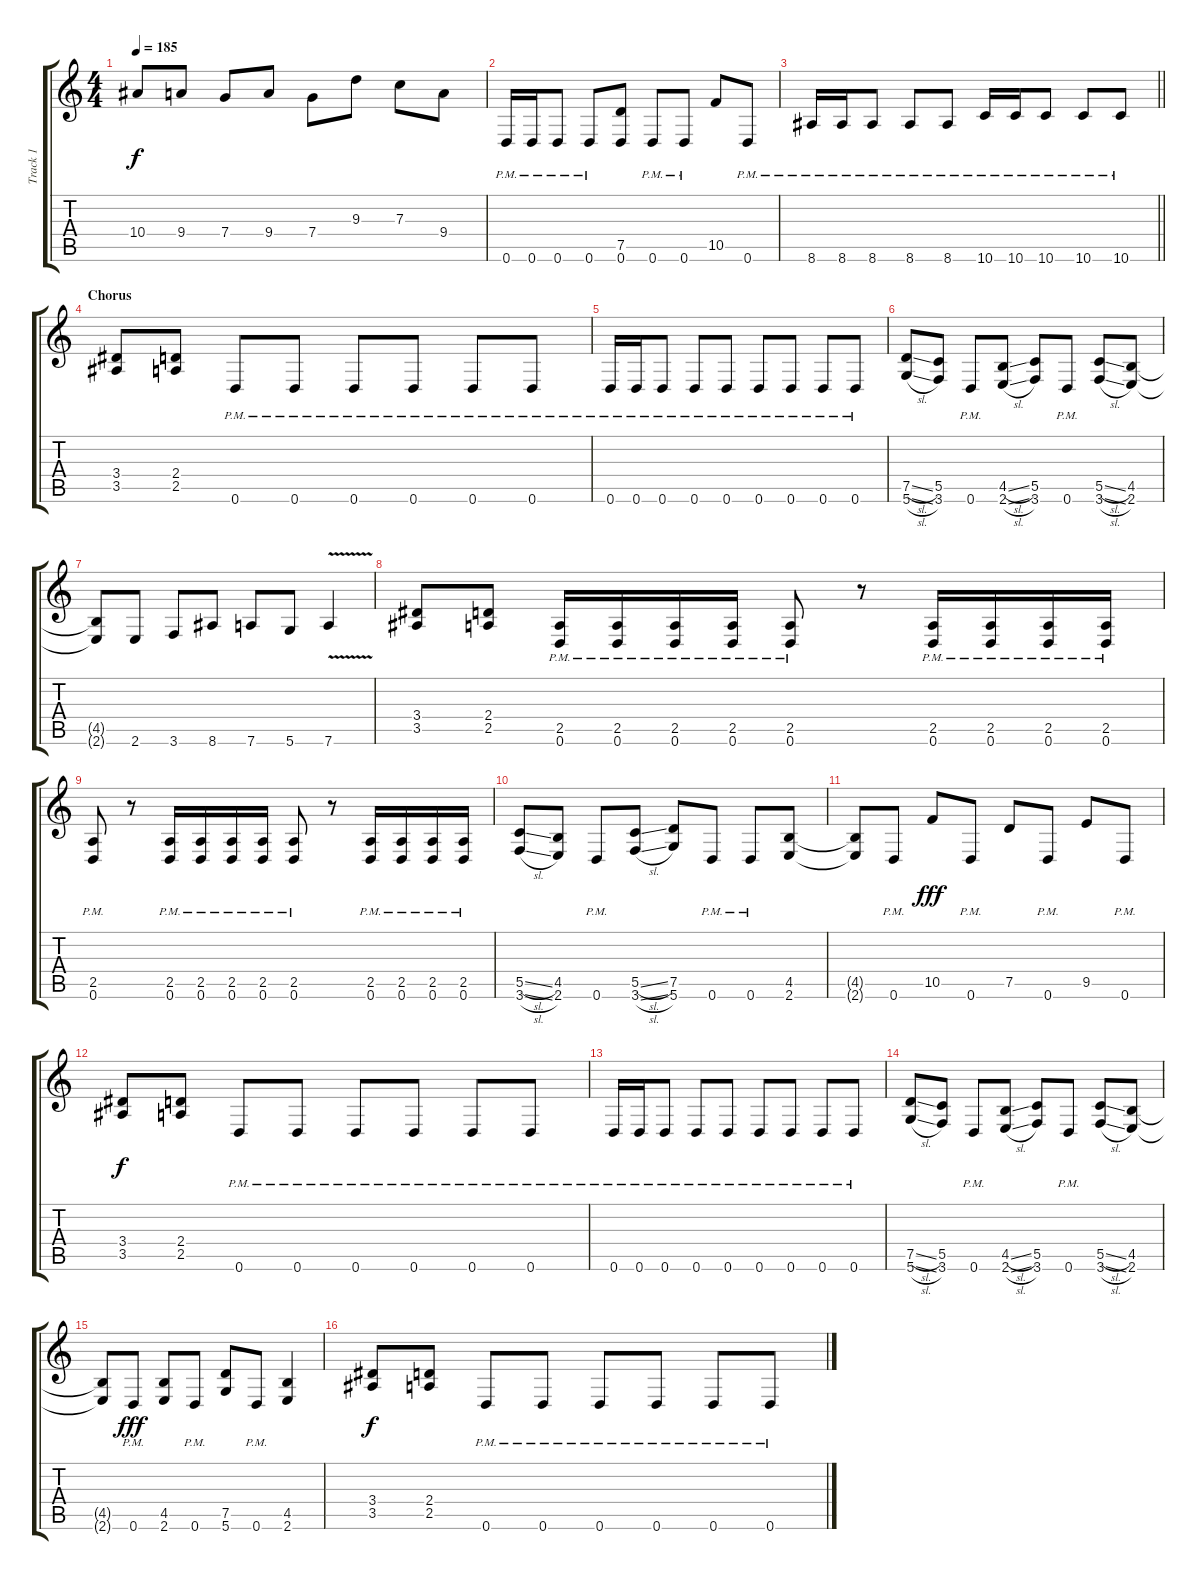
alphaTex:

\track ("Track 1" "Track 1") {instrument distortionguitar}
\staff {score tabs}
\tuning (D4 A3 F3 C3 G2 D2) {hide}
\ts (4 4)
\tempo 185
\clef g2
\ks c
10.4.8{dy f} 9.4.8 7.4.8 9.4.8 7.4.8 9.3.8 7.3.8 9.4.8 |
0.6{pm}.16 0.6{pm}.16 0.6{pm}.8 0.6{pm}.8 (7.5 0.6).8 0.6{pm}.8 0.6{pm}.8 10.5.8 0.6{pm}.8 |
\barLineRight lightlight
8.6{pm}.16 8.6{pm}.16 8.6{pm}.8 8.6{pm}.8 8.6{pm}.8 10.6{pm}.16 10.6{pm}.16 10.6{pm}.8 10.6{pm}.8 10.6{pm}.8 |
\section ("" "Chorus")
(3.4 3.5).8 (2.4 2.5).8 0.6{pm}.8 0.6{pm}.8 0.6{pm}.8 0.6{pm}.8 0.6{pm}.8 0.6{pm}.8 |
0.6{pm}.16 0.6{pm}.16 0.6{pm}.8 0.6{pm}.8 0.6{pm}.8 0.6{pm}.8 0.6{pm}.8 0.6{pm}.8 0.6{pm}.8 |
(7.5{sl} 5.6{sl}).8 (5.5 3.6).8 0.6{pm}.8 (4.5{sl} 2.6{sl}).8 (5.5 3.6).8 0.6{pm}.8 (5.5{sl} 3.6{sl}).8 (4.5 2.6).8 |
(4.5{t} 2.6{t}).8 2.6.8 3.6.8 8.6.8 7.6.8 5.6.8 7.6{v}.4 |
(3.4 3.5).8 (2.4 2.5).8 (2.5{pm} 0.6{pm}).16 (2.5{pm} 0.6{pm}).16 (2.5{pm} 0.6{pm}).16 (2.5{pm} 0.6{pm}).16 (2.5{pm} 0.6{pm}).8 r.8 (2.5{pm} 0.6{pm}).16 (2.5{pm} 0.6{pm}).16 (2.5{pm} 0.6{pm}).16 (2.5{pm} 0.6{pm}).16 |
(2.5{pm} 0.6{pm}).8 r.8 (2.5{pm} 0.6{pm}).16 (2.5{pm} 0.6{pm}).16 (2.5{pm} 0.6{pm}).16 (2.5{pm} 0.6{pm}).16 (2.5{pm} 0.6{pm}).8 r.8 (2.5{pm} 0.6{pm}).16 (2.5{pm} 0.6{pm}).16 (2.5{pm} 0.6{pm}).16 (2.5{pm} 0.6{pm}).16 |
(5.5{sl} 3.6{sl}).8 (4.5 2.6).8 0.6{pm}.8 (5.5{sl} 3.6{sl}).8 (7.5 5.6).8 0.6{pm}.8 0.6{pm}.8 (4.5 2.6).8 |
(4.5{t} 2.6{t}).8 0.6{pm}.8 10.5.8{dy fff} 0.6{pm}.8 7.5.8 0.6{pm}.8 9.5.8 0.6{pm}.8 |
(3.4 3.5).8{dy f} (2.4 2.5).8 0.6{pm}.8 0.6{pm}.8 0.6{pm}.8 0.6{pm}.8 0.6{pm}.8 0.6{pm}.8 |
0.6{pm}.16 0.6{pm}.16 0.6{pm}.8 0.6{pm}.8 0.6{pm}.8 0.6{pm}.8 0.6{pm}.8 0.6{pm}.8 0.6{pm}.8 |
(7.5{sl} 5.6{sl}).8 (5.5 3.6).8 0.6{pm}.8 (4.5{sl} 2.6{sl}).8 (5.5 3.6).8 0.6{pm}.8 (5.5{sl} 3.6{sl}).8 (4.5 2.6).8 |
(4.5{t} 2.6{t}).8 0.6{pm}.8{dy fff} (4.5 2.6).8 0.6{pm}.8 (7.5 5.6).8 0.6{pm}.8 (4.5 2.6).4 |
(3.4 3.5).8{dy f} (2.4 2.5).8 0.6{pm}.8 0.6{pm}.8 0.6{pm}.8 0.6{pm}.8 0.6{pm}.8 0.6{pm}.8
